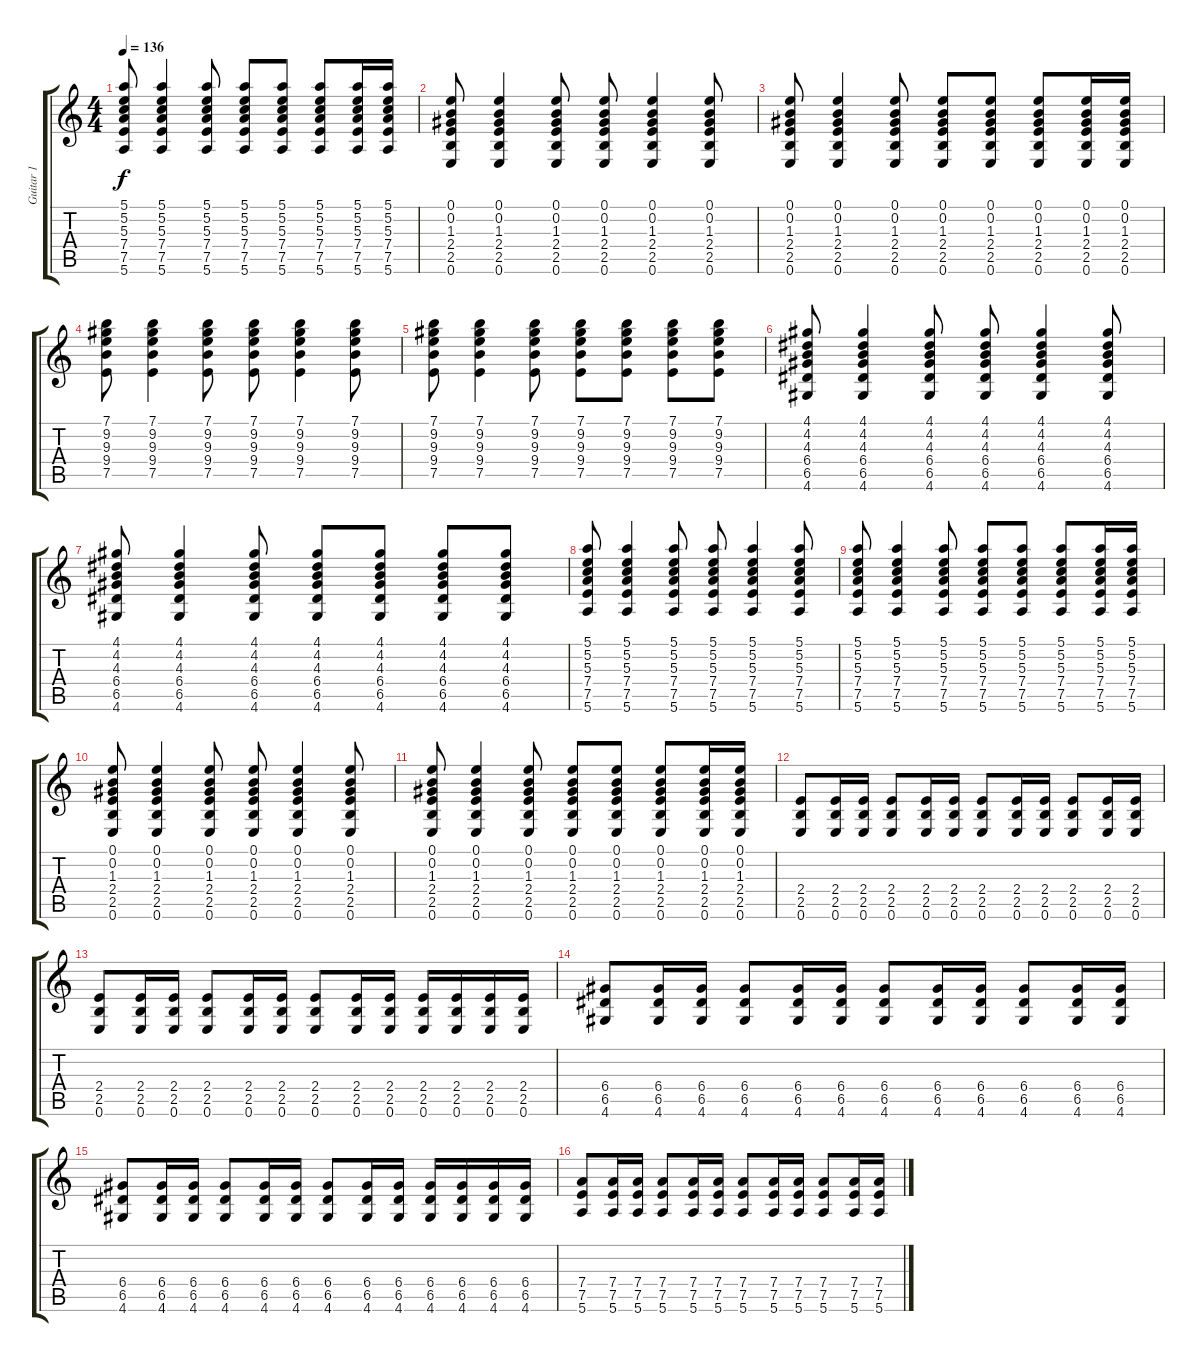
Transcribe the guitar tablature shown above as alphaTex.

\track ("Guitar 1" "Guitar 1") {instrument electricguitarclean}
\staff {score tabs}
\tuning (E4 B3 G3 D3 A2 E2) {hide}
\ts (4 4)
\tempo 136
\clef g2
\ks c
(5.1 5.2 5.3 7.4 7.5 5.6).8{dy f} (5.1 5.2 5.3 7.4 7.5 5.6).4 (5.1 5.2 5.3 7.4 7.5 5.6).8 (5.1 5.2 5.3 7.4 7.5 5.6).8 (5.1 5.2 5.3 7.4 7.5 5.6).8 (5.1 5.2 5.3 7.4 7.5 5.6).8 (5.1 5.2 5.3 7.4 7.5 5.6).16 (5.1 5.2 5.3 7.4 7.5 5.6).16 |
(0.1 0.2 1.3 2.4 2.5 0.6).8 (0.1 0.2 1.3 2.4 2.5 0.6).4 (0.1 0.2 1.3 2.4 2.5 0.6).8 (0.1 0.2 1.3 2.4 2.5 0.6).8 (0.1 0.2 1.3 2.4 2.5 0.6).4 (0.1 0.2 1.3 2.4 2.5 0.6).8 |
(0.1 0.2 1.3 2.4 2.5 0.6).8 (0.1 0.2 1.3 2.4 2.5 0.6).4 (0.1 0.2 1.3 2.4 2.5 0.6).8 (0.1 0.2 1.3 2.4 2.5 0.6).8 (0.1 0.2 1.3 2.4 2.5 0.6).8 (0.1 0.2 1.3 2.4 2.5 0.6).8 (0.1 0.2 1.3 2.4 2.5 0.6).16 (0.1 0.2 1.3 2.4 2.5 0.6).16 |
(7.1 9.2 9.3 9.4 7.5).8 (7.1 9.2 9.3 9.4 7.5).4 (7.1 9.2 9.3 9.4 7.5).8 (7.1 9.2 9.3 9.4 7.5).8 (7.1 9.2 9.3 9.4 7.5).4 (7.1 9.2 9.3 9.4 7.5).8 |
(7.1 9.2 9.3 9.4 7.5).8 (7.1 9.2 9.3 9.4 7.5).4 (7.1 9.2 9.3 9.4 7.5).8 (7.1 9.2 9.3 9.4 7.5).8 (7.1 9.2 9.3 9.4 7.5).8 (7.1 9.2 9.3 9.4 7.5).8 (7.1 9.2 9.3 9.4 7.5).8 |
(4.1 4.2 4.3 6.4 6.5 4.6).8 (4.1 4.2 4.3 6.4 6.5 4.6).4 (4.1 4.2 4.3 6.4 6.5 4.6).8 (4.1 4.2 4.3 6.4 6.5 4.6).8 (4.1 4.2 4.3 6.4 6.5 4.6).4 (4.1 4.2 4.3 6.4 6.5 4.6).8 |
(4.1 4.2 4.3 6.4 6.5 4.6).8 (4.1 4.2 4.3 6.4 6.5 4.6).4 (4.1 4.2 4.3 6.4 6.5 4.6).8 (4.1 4.2 4.3 6.4 6.5 4.6).8 (4.1 4.2 4.3 6.4 6.5 4.6).8 (4.1 4.2 4.3 6.4 6.5 4.6).8 (4.1 4.2 4.3 6.4 6.5 4.6).8 |
(5.1 5.2 5.3 7.4 7.5 5.6).8 (5.1 5.2 5.3 7.4 7.5 5.6).4 (5.1 5.2 5.3 7.4 7.5 5.6).8 (5.1 5.2 5.3 7.4 7.5 5.6).8 (5.1 5.2 5.3 7.4 7.5 5.6).4 (5.1 5.2 5.3 7.4 7.5 5.6).8 |
(5.1 5.2 5.3 7.4 7.5 5.6).8 (5.1 5.2 5.3 7.4 7.5 5.6).4 (5.1 5.2 5.3 7.4 7.5 5.6).8 (5.1 5.2 5.3 7.4 7.5 5.6).8 (5.1 5.2 5.3 7.4 7.5 5.6).8 (5.1 5.2 5.3 7.4 7.5 5.6).8 (5.1 5.2 5.3 7.4 7.5 5.6).16 (5.1 5.2 5.3 7.4 7.5 5.6).16 |
(0.1 0.2 1.3 2.4 2.5 0.6).8 (0.1 0.2 1.3 2.4 2.5 0.6).4 (0.1 0.2 1.3 2.4 2.5 0.6).8 (0.1 0.2 1.3 2.4 2.5 0.6).8 (0.1 0.2 1.3 2.4 2.5 0.6).4 (0.1 0.2 1.3 2.4 2.5 0.6).8 |
(0.1 0.2 1.3 2.4 2.5 0.6).8 (0.1 0.2 1.3 2.4 2.5 0.6).4 (0.1 0.2 1.3 2.4 2.5 0.6).8 (0.1 0.2 1.3 2.4 2.5 0.6).8 (0.1 0.2 1.3 2.4 2.5 0.6).8 (0.1 0.2 1.3 2.4 2.5 0.6).8 (0.1 0.2 1.3 2.4 2.5 0.6).16 (0.1 0.2 1.3 2.4 2.5 0.6).16 |
(2.4 2.5 0.6).8 (2.4 2.5 0.6).16 (2.4 2.5 0.6).16 (2.4 2.5 0.6).8 (2.4 2.5 0.6).16 (2.4 2.5 0.6).16 (2.4 2.5 0.6).8 (2.4 2.5 0.6).16 (2.4 2.5 0.6).16 (2.4 2.5 0.6).8 (2.4 2.5 0.6).16 (2.4 2.5 0.6).16 |
(2.4 2.5 0.6).8 (2.4 2.5 0.6).16 (2.4 2.5 0.6).16 (2.4 2.5 0.6).8 (2.4 2.5 0.6).16 (2.4 2.5 0.6).16 (2.4 2.5 0.6).8 (2.4 2.5 0.6).16 (2.4 2.5 0.6).16 (2.4 2.5 0.6).16 (2.4 2.5 0.6).16 (2.4 2.5 0.6).16 (2.4 2.5 0.6).16 |
(6.4 6.5 4.6).8 (6.4 6.5 4.6).16 (6.4 6.5 4.6).16 (6.4 6.5 4.6).8 (6.4 6.5 4.6).16 (6.4 6.5 4.6).16 (6.4 6.5 4.6).8 (6.4 6.5 4.6).16 (6.4 6.5 4.6).16 (6.4 6.5 4.6).8 (6.4 6.5 4.6).16 (6.4 6.5 4.6).16 |
(6.4 6.5 4.6).8 (6.4 6.5 4.6).16 (6.4 6.5 4.6).16 (6.4 6.5 4.6).8 (6.4 6.5 4.6).16 (6.4 6.5 4.6).16 (6.4 6.5 4.6).8 (6.4 6.5 4.6).16 (6.4 6.5 4.6).16 (6.4 6.5 4.6).16 (6.4 6.5 4.6).16 (6.4 6.5 4.6).16 (6.4 6.5 4.6).16 |
(7.4 7.5 5.6).8 (7.4 7.5 5.6).16 (7.4 7.5 5.6).16 (7.4 7.5 5.6).8 (7.4 7.5 5.6).16 (7.4 7.5 5.6).16 (7.4 7.5 5.6).8 (7.4 7.5 5.6).16 (7.4 7.5 5.6).16 (7.4 7.5 5.6).8 (7.4 7.5 5.6).16 (7.4 7.5 5.6).16
